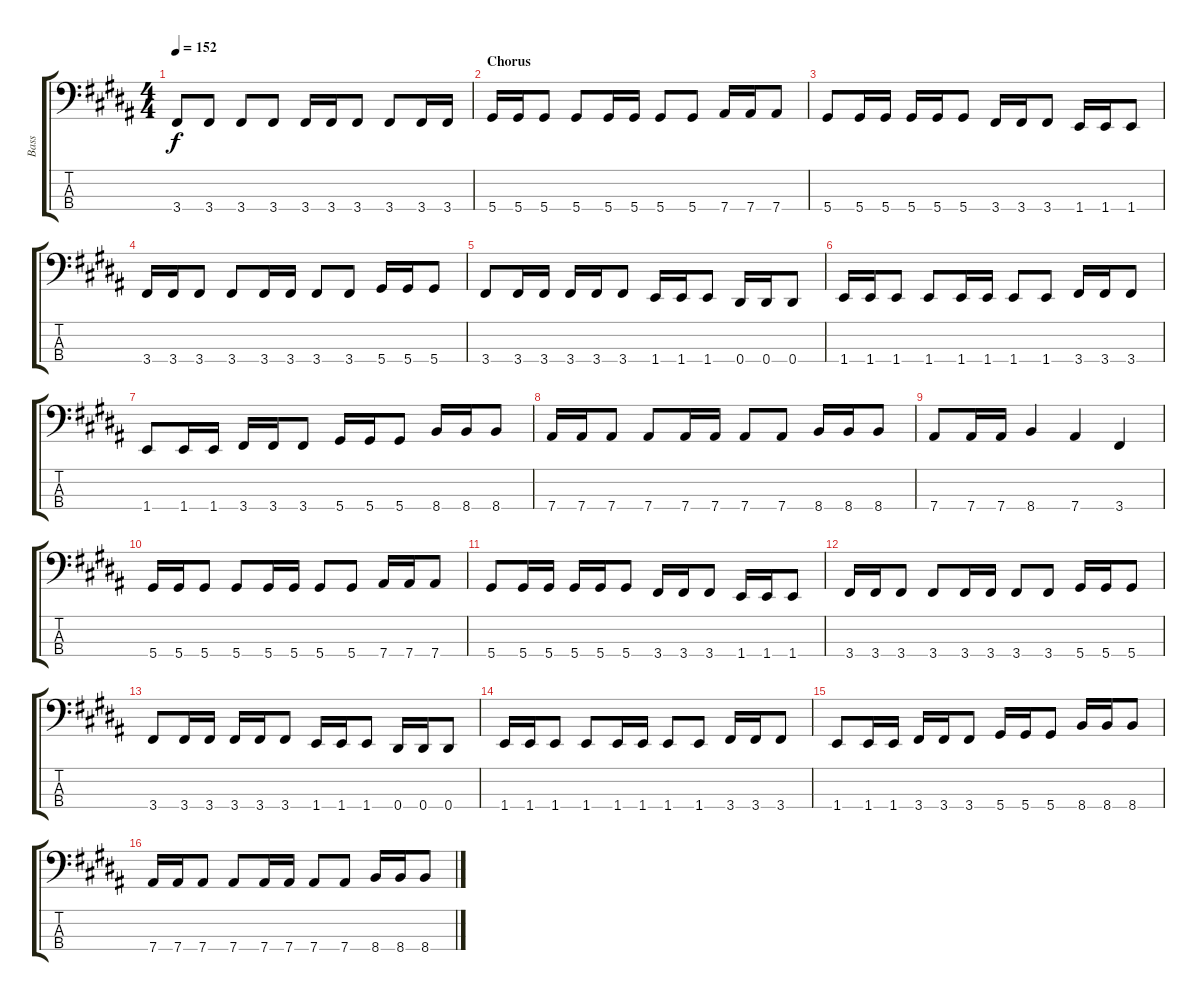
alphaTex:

\track ("Bass" "Bass") {instrument fretlessbass}
\staff {score tabs}
\tuning (Gb2 Db2 Ab1 Eb1) {hide}
\ts (4 4)
\tempo 152
\clef f4
\ks b
3.4.8{dy f} 3.4.8 3.4.8 3.4.8 3.4.16 3.4.16 3.4.8 3.4.8 3.4.16 3.4.16 |
\section ("" "Chorus")
5.4.16 5.4.16 5.4.8 5.4.8 5.4.16 5.4.16 5.4.8 5.4.8 7.4.16 7.4.16 7.4.8 |
5.4.8 5.4.16 5.4.16 5.4.16 5.4.16 5.4.8 3.4.16 3.4.16 3.4.8 1.4.16 1.4.16 1.4.8 |
3.4.16 3.4.16 3.4.8 3.4.8 3.4.16 3.4.16 3.4.8 3.4.8 5.4.16 5.4.16 5.4.8 |
3.4.8 3.4.16 3.4.16 3.4.16 3.4.16 3.4.8 1.4.16 1.4.16 1.4.8 0.4.16 0.4.16 0.4.8 |
1.4.16 1.4.16 1.4.8 1.4.8 1.4.16 1.4.16 1.4.8 1.4.8 3.4.16 3.4.16 3.4.8 |
1.4.8 1.4.16 1.4.16 3.4.16 3.4.16 3.4.8 5.4.16 5.4.16 5.4.8 8.4.16 8.4.16 8.4.8 |
7.4.16 7.4.16 7.4.8 7.4.8 7.4.16 7.4.16 7.4.8 7.4.8 8.4.16 8.4.16 8.4.8 |
7.4.8 7.4.16 7.4.16 8.4.4 7.4.4 3.4.4 |
5.4.16 5.4.16 5.4.8 5.4.8 5.4.16 5.4.16 5.4.8 5.4.8 7.4.16 7.4.16 7.4.8 |
5.4.8 5.4.16 5.4.16 5.4.16 5.4.16 5.4.8 3.4.16 3.4.16 3.4.8 1.4.16 1.4.16 1.4.8 |
3.4.16 3.4.16 3.4.8 3.4.8 3.4.16 3.4.16 3.4.8 3.4.8 5.4.16 5.4.16 5.4.8 |
3.4.8 3.4.16 3.4.16 3.4.16 3.4.16 3.4.8 1.4.16 1.4.16 1.4.8 0.4.16 0.4.16 0.4.8 |
1.4.16 1.4.16 1.4.8 1.4.8 1.4.16 1.4.16 1.4.8 1.4.8 3.4.16 3.4.16 3.4.8 |
1.4.8 1.4.16 1.4.16 3.4.16 3.4.16 3.4.8 5.4.16 5.4.16 5.4.8 8.4.16 8.4.16 8.4.8 |
7.4.16 7.4.16 7.4.8 7.4.8 7.4.16 7.4.16 7.4.8 7.4.8 8.4.16 8.4.16 8.4.8
